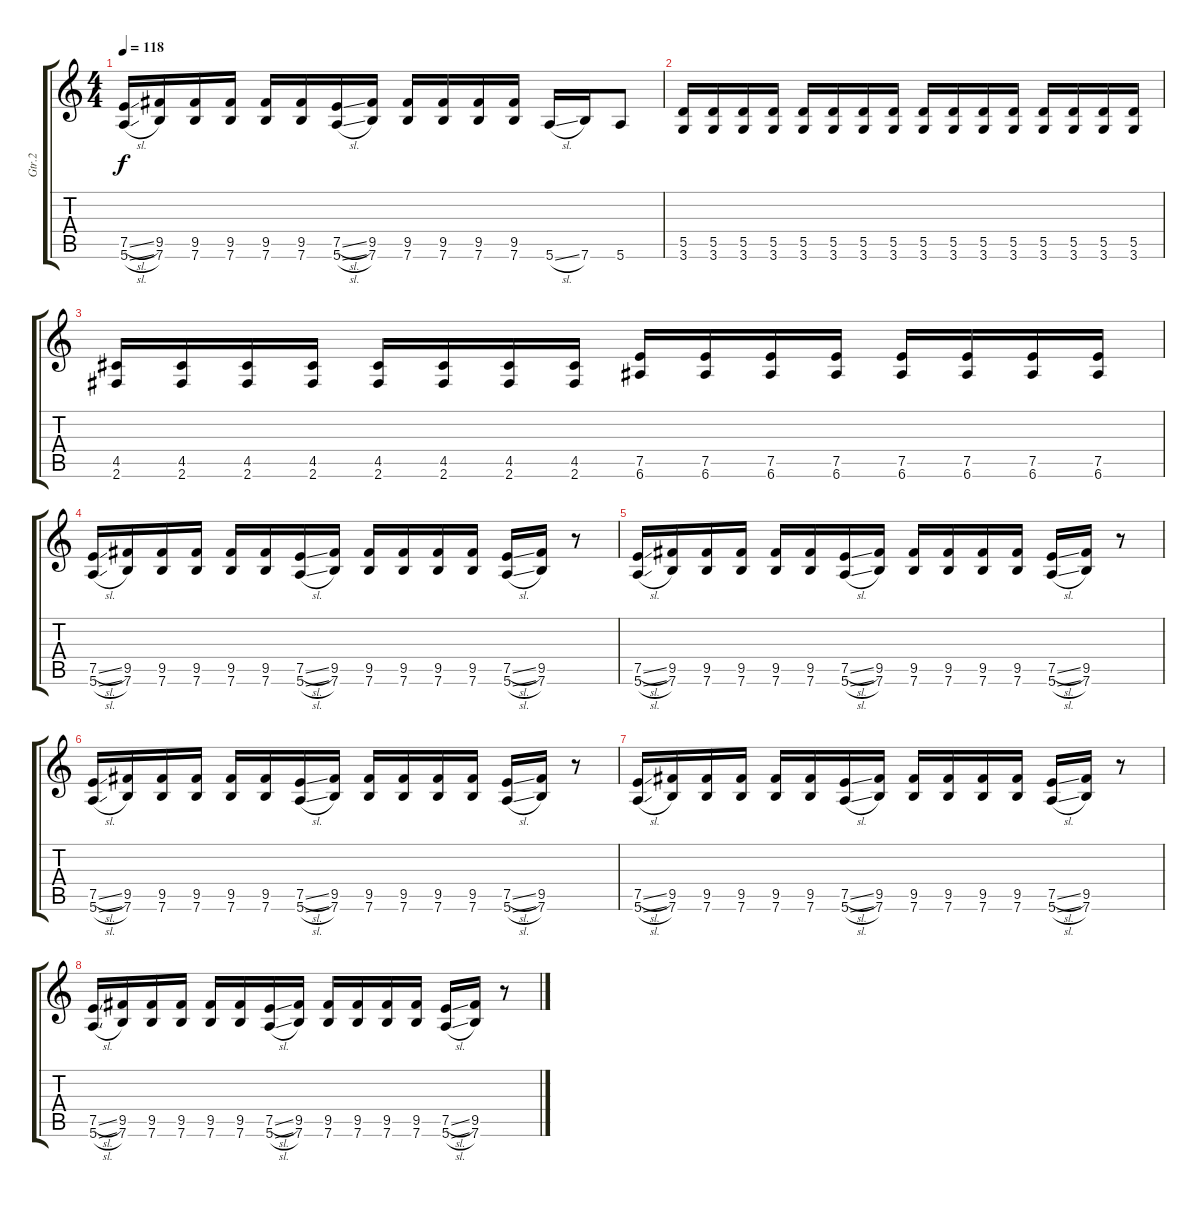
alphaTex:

\track ("Gtr.2" "Gtr.2") {instrument overdrivenguitar}
\staff {score tabs}
\tuning (E4 B3 G3 D3 A2 E2) {hide}
\ts (4 4)
\tempo 118
\clef g2
\ks c
(7.5{sl} 5.6{sl}).16{dy f} (9.5 7.6).16 (9.5 7.6).16 (9.5 7.6).16 (9.5 7.6).16 (9.5 7.6).16 (7.5{sl} 5.6{sl}).16 (9.5 7.6).16 (9.5 7.6).16 (9.5 7.6).16 (9.5 7.6).16 (9.5 7.6).16 5.6{sl}.16 7.6.16 5.6.8 |
(5.5 3.6).16 (5.5 3.6).16 (5.5 3.6).16 (5.5 3.6).16 (5.5 3.6).16 (5.5 3.6).16 (5.5 3.6).16 (5.5 3.6).16 (5.5 3.6).16 (5.5 3.6).16 (5.5 3.6).16 (5.5 3.6).16 (5.5 3.6).16 (5.5 3.6).16 (5.5 3.6).16 (5.5 3.6).16 |
(4.5 2.6).16 (4.5 2.6).16 (4.5 2.6).16 (4.5 2.6).16 (4.5 2.6).16 (4.5 2.6).16 (4.5 2.6).16 (4.5 2.6).16 (7.5 6.6).16 (7.5 6.6).16 (7.5 6.6).16 (7.5 6.6).16 (7.5 6.6).16 (7.5 6.6).16 (7.5 6.6).16 (7.5 6.6).16 |
(7.5{sl} 5.6{sl}).16 (9.5 7.6).16 (9.5 7.6).16 (9.5 7.6).16 (9.5 7.6).16 (9.5 7.6).16 (7.5{sl} 5.6{sl}).16 (9.5 7.6).16 (9.5 7.6).16 (9.5 7.6).16 (9.5 7.6).16 (9.5 7.6).16 (7.5{sl} 5.6{sl}).16 (9.5 7.6).16 r.8 |
(7.5{sl} 5.6{sl}).16 (9.5 7.6).16 (9.5 7.6).16 (9.5 7.6).16 (9.5 7.6).16 (9.5 7.6).16 (7.5{sl} 5.6{sl}).16 (9.5 7.6).16 (9.5 7.6).16 (9.5 7.6).16 (9.5 7.6).16 (9.5 7.6).16 (7.5{sl} 5.6{sl}).16 (9.5 7.6).16 r.8 |
(7.5{sl} 5.6{sl}).16 (9.5 7.6).16 (9.5 7.6).16 (9.5 7.6).16 (9.5 7.6).16 (9.5 7.6).16 (7.5{sl} 5.6{sl}).16 (9.5 7.6).16 (9.5 7.6).16 (9.5 7.6).16 (9.5 7.6).16 (9.5 7.6).16 (7.5{sl} 5.6{sl}).16 (9.5 7.6).16 r.8 |
(7.5{sl} 5.6{sl}).16 (9.5 7.6).16 (9.5 7.6).16 (9.5 7.6).16 (9.5 7.6).16 (9.5 7.6).16 (7.5{sl} 5.6{sl}).16 (9.5 7.6).16 (9.5 7.6).16 (9.5 7.6).16 (9.5 7.6).16 (9.5 7.6).16 (7.5{sl} 5.6{sl}).16 (9.5 7.6).16 r.8 |
(7.5{sl} 5.6{sl}).16 (9.5 7.6).16 (9.5 7.6).16 (9.5 7.6).16 (9.5 7.6).16 (9.5 7.6).16 (7.5{sl} 5.6{sl}).16 (9.5 7.6).16 (9.5 7.6).16 (9.5 7.6).16 (9.5 7.6).16 (9.5 7.6).16 (7.5{sl} 5.6{sl}).16 (9.5 7.6).16 r.8
